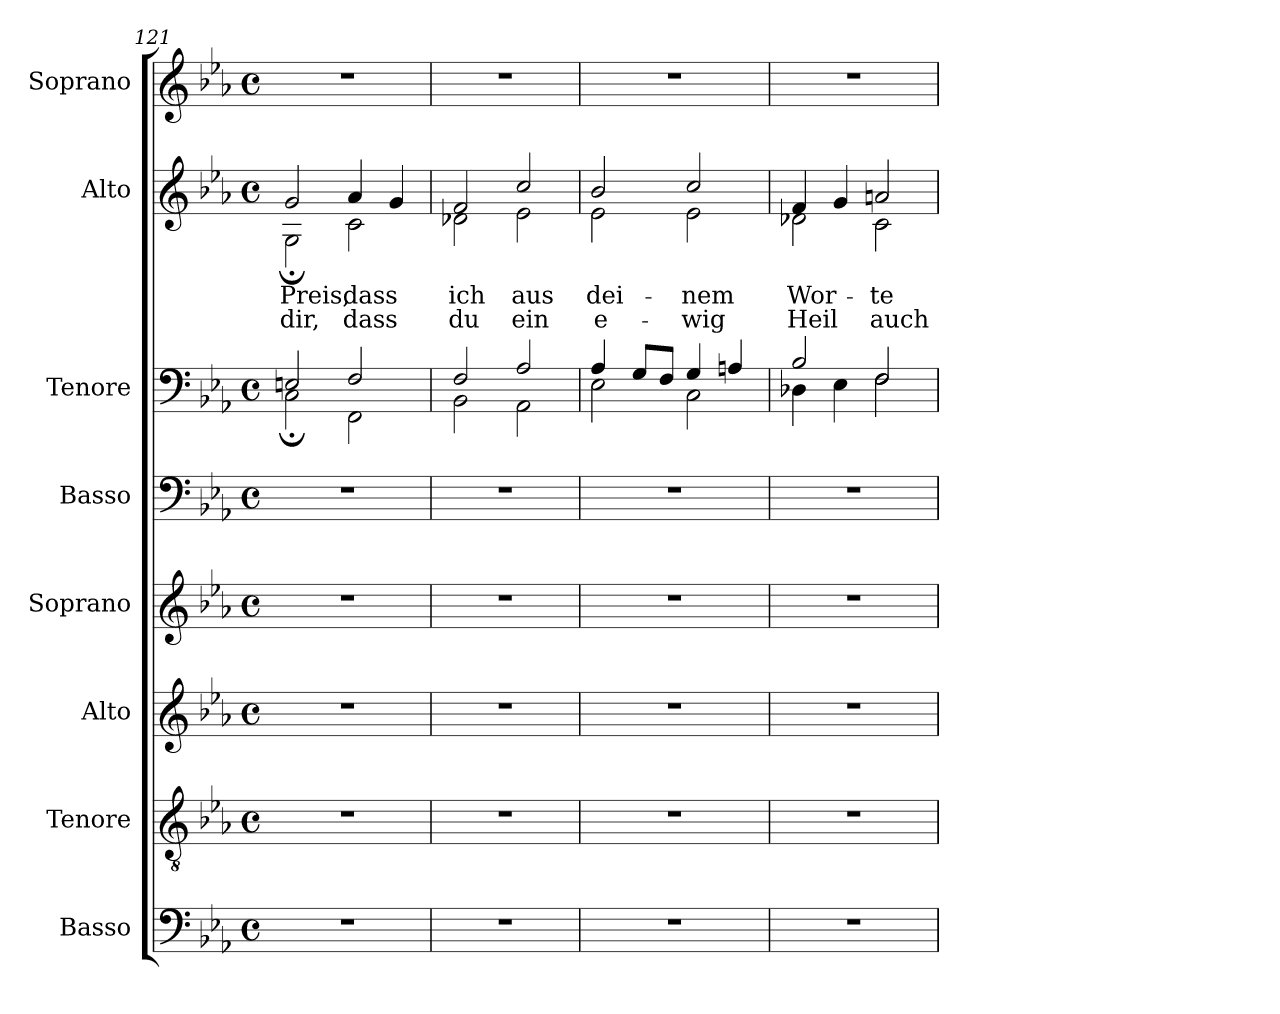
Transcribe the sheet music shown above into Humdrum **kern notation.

**kern	**kern	**kern	**kern	**kern	**kern	**kern	**text	**text	**kern
*part8	*part7	*part6	*part5	*part4	*part3	*part2	*part2	*part2	*part1
*staff8	*staff7	*staff6	*staff5	*staff4	*staff3	*staff2	*staff2	*staff2	*staff1
*I"Basso	*I"Tenore	*I"Alto	*I"Soprano	*I"Basso	*I"Tenore	*I"Alto	*	*	*I"Soprano
*I'B	*I'T	*I'A	*I'S	*I'B	*I'T	*I'A	*	*	*I'S
*clefF4	*clefGv2	*clefG2	*clefG2	*clefF4	*clefF4	*clefG2	*	*	*clefG2
*k[b-e-a-]	*k[b-e-a-]	*k[b-e-a-]	*k[b-e-a-]	*k[b-e-a-]	*k[b-e-a-]	*k[b-e-a-]	*	*	*k[b-e-a-]
*E-:	*E-:	*E-:	*E-:	*E-:	*E-:	*E-:	*	*	*E-:
*M4/4	*M4/4	*M4/4	*M4/4	*M4/4	*M4/4	*M4/4	*	*	*M4/4
*met(c)	*met(c)	*met(c)	*met(c)	*met(c)	*met(c)	*met(c)	*	*	*met(c)
=121	=121	=121	=121	=121	=121	=121	=121	=121	=121
*	*	*	*	*	*^	*^	*	*	*
1r	1r	1r	1r	1r	2En/	2C;\	2g/	2G;<\	Preis,	dir,	1r
.	.	.	.	.	2F/	2FF\	4a-/	2c\	dass	dass	.
.	.	.	.	.	.	.	4g/	.	.	.	.
=122	=122	=122	=122	=122	=122	=122	=122	=122	=122	=122	=122
1r	1r	1r	1r	1r	2F/	2BB-\	2f/	2d-X\	ich	du	1r
.	.	.	.	.	2A-/	2AA-\	2cc/	2e-\	aus	ein	.
=123	=123	=123	=123	=123	=123	=123	=123	=123	=123	=123	=123
1r	1r	1r	1r	1r	4A-/	2E-\	2b-/	2e-\	dei-	e-	1r
.	.	.	.	.	8G/L	.	.	.	.	.	.
.	.	.	.	.	8F/J	.	.	.	.	.	.
.	.	.	.	.	4G/	2C\	2cc/	2e-\	-nem	-wig	.
.	.	.	.	.	4An/	.	.	.	.	.	.
=124	=124	=124	=124	=124	=124	=124	=124	=124	=124	=124	=124
1r	1r	1r	1r	1r	2B-/	4D-X\	4f/	2d-X\	Wor-	Heil	1r
.	.	.	.	.	.	4E-\	4g/	.	.	.	.
.	.	.	.	.	2F/	2F\	2an/	2c\	-te	auch	.
!	!	!	!	!	!	!	!	!LO:TX:a:rj:t=nach BWV 421	!	!	!
*	*	*	*	*	*v	*v	*	*	*	*	*
*	*	*	*	*	*	*v	*v	*	*	*
=	=	=	=	=	=	=	=	=	=
*-	*-	*-	*-	*-	*-	*-	*-	*-	*-
